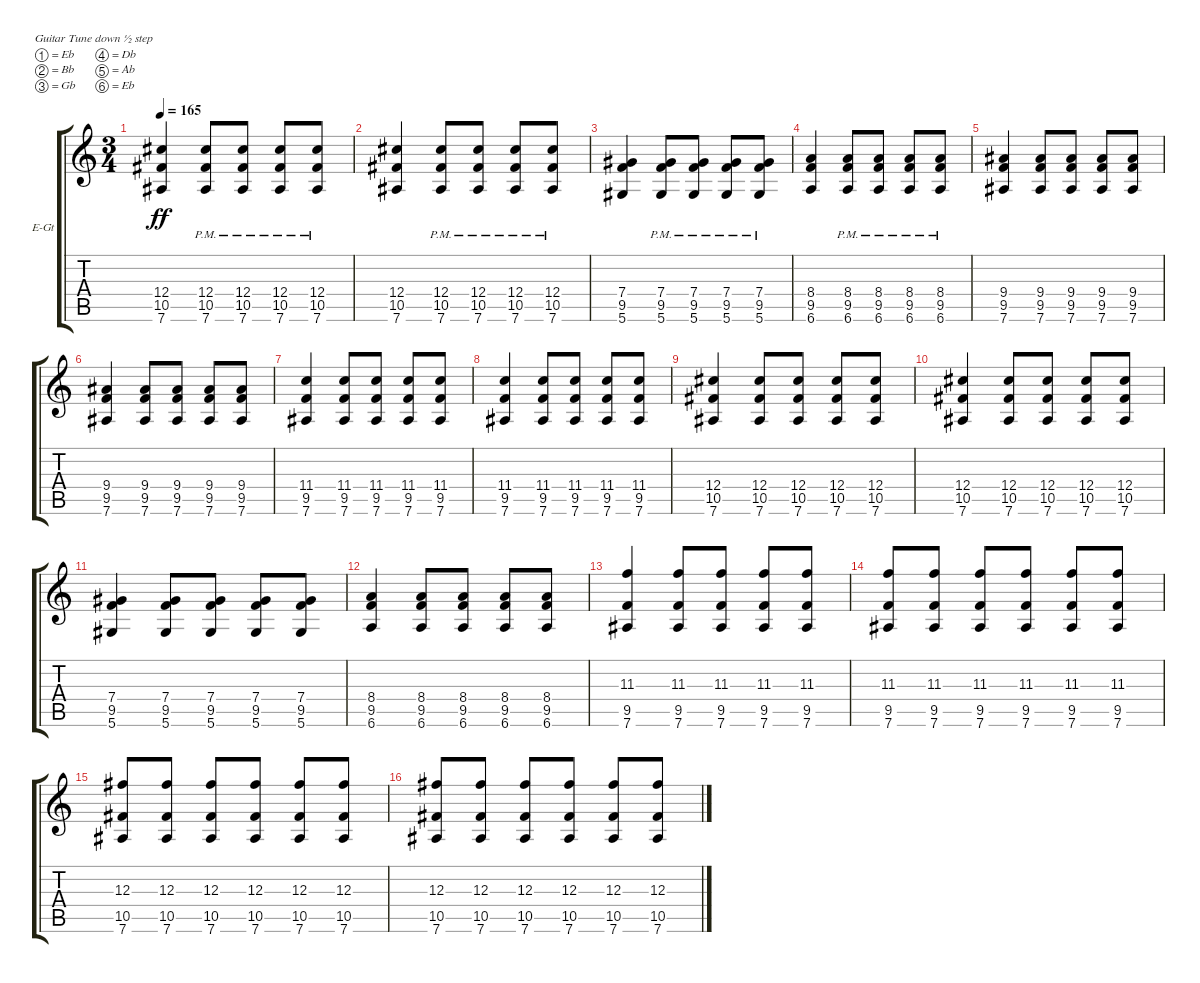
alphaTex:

\bracketExtendMode groupsimilarinstruments
\firstSystemTrackNameOrientation horizontal
\otherSystemsTrackNameOrientation horizontal
\track ("Electric Guitar 1" "E-Gt") {instrument distortionguitar}
\staff {score tabs}
\tuning (Eb4 Bb3 Gb3 Db3 Ab2 Eb2)
\ts (3 4)
\tempo 165
\clef g2
\ks c
(7.6 10.5 12.4).4{dy ff} (7.6{pm} 10.5{pm} 12.4{pm}).8 (7.6{pm} 10.5{pm} 12.4{pm}).8 (7.6{pm} 10.5{pm} 12.4{pm}).8 (7.6{pm} 10.5{pm} 12.4{pm}).8 |
(7.6 10.5 12.4).4 (7.6{pm} 10.5{pm} 12.4{pm}).8 (7.6{pm} 10.5{pm} 12.4{pm}).8 (7.6{pm} 10.5{pm} 12.4{pm}).8 (7.6{pm} 10.5{pm} 12.4{pm}).8 |
(5.6 9.5 7.4).4 (5.6{pm} 9.5{pm} 7.4{pm}).8 (5.6{pm} 9.5{pm} 7.4{pm}).8 (5.6{pm} 9.5{pm} 7.4{pm}).8 (5.6{pm} 9.5{pm} 7.4{pm}).8 |
(6.6 9.5 8.4).4 (6.6{pm} 9.5{pm} 8.4{pm}).8 (6.6{pm} 9.5{pm} 8.4{pm}).8 (6.6{pm} 9.5{pm} 8.4{pm}).8 (6.6{pm} 9.5{pm} 8.4{pm}).8 |
(7.6 9.5 9.4).4 (7.6 9.5 9.4).8 (7.6 9.5 9.4).8 (7.6 9.5 9.4).8 (7.6 9.5 9.4).8 |
(7.6 9.5 9.4).4 (7.6 9.5 9.4).8 (7.6 9.5 9.4).8 (7.6 9.5 9.4).8 (7.6 9.5 9.4).8 |
(7.6 9.5 11.4).4 (7.6 9.5 11.4).8 (7.6 9.5 11.4).8 (7.6 9.5 11.4).8 (7.6 9.5 11.4).8 |
(7.6 9.5 11.4).4 (7.6 9.5 11.4).8 (7.6 9.5 11.4).8 (7.6 9.5 11.4).8 (7.6 9.5 11.4).8 |
(7.6 10.5 12.4).4 (7.6 10.5 12.4).8 (7.6 10.5 12.4).8 (7.6 10.5 12.4).8 (7.6 10.5 12.4).8 |
(7.6 10.5 12.4).4 (7.6 10.5 12.4).8 (7.6 10.5 12.4).8 (7.6 10.5 12.4).8 (7.6 10.5 12.4).8 |
(5.6 9.5 7.4).4 (5.6 9.5 7.4).8 (5.6 9.5 7.4).8 (5.6 9.5 7.4).8 (5.6 9.5 7.4).8 |
(6.6 9.5 8.4).4 (6.6 9.5 8.4).8 (6.6 9.5 8.4).8 (6.6 9.5 8.4).8 (6.6 9.5 8.4).8 |
(7.6 9.5 11.3).4 (7.6 9.5 11.3).8 (7.6 9.5 11.3).8 (7.6 9.5 11.3).8 (7.6 9.5 11.3).8 |
(7.6 9.5 11.3).8 (7.6 9.5 11.3).8 (7.6 9.5 11.3).8 (7.6 9.5 11.3).8 (7.6 9.5 11.3).8 (7.6 9.5 11.3).8 |
(7.6 10.5 12.3).8 (7.6 10.5 12.3).8 (7.6 10.5 12.3).8 (7.6 10.5 12.3).8 (7.6 10.5 12.3).8 (7.6 10.5 12.3).8 |
(7.6 10.5 12.3).8 (7.6 10.5 12.3).8 (7.6 10.5 12.3).8 (7.6 10.5 12.3).8 (7.6 10.5 12.3).8 (7.6 10.5 12.3).8
